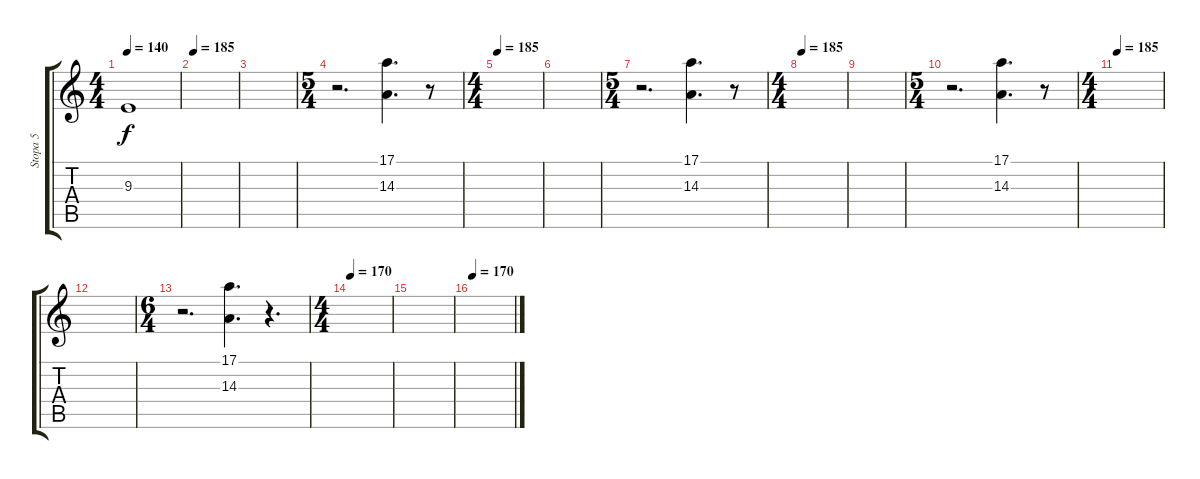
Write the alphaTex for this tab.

\track ("Stopa 5" "Stopa 5") {instrument fx7echoes}
\staff {score tabs}
\tuning (E4 B3 G3 D3 A2 E2) {hide}
\ts (4 4)
\tempo 140
\clef g2
\ks c
9.3.1{dy f} |
\tempo 185
|
|
\ts (5 4)
r.2{d} (17.1 14.3).4{d} r.8 |
\ts (4 4)
\tempo 185
|
|
\ts (5 4)
r.2{d} (17.1 14.3).4{d} r.8 |
\ts (4 4)
\tempo 185
|
|
\ts (5 4)
r.2{d} (17.1 14.3).4{d} r.8 |
\ts (4 4)
\tempo 185
|
|
\ts (6 4)
r.2{d} (17.1 14.3).4{d} r.4{d} |
\ts (4 4)
\tempo 170
|
|
\tempo 170
